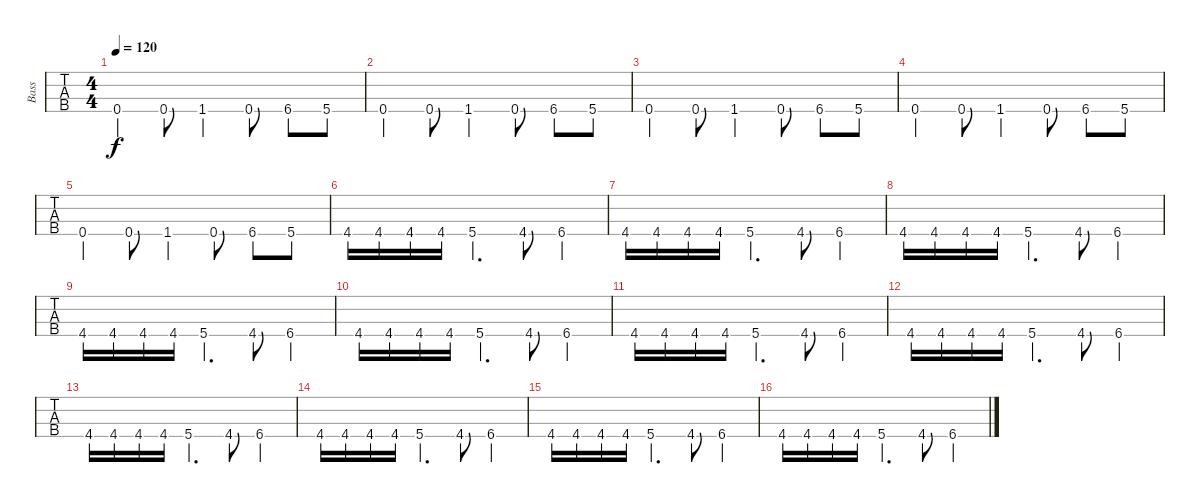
\track ("Bass" "Bass") {instrument electricbasspick}
\staff {tabs}
\tuning (F2 C2 G1 C1) {hide}
\ts (4 4)
\tempo 120
\clef f4
\ks c
0.4.4{dy f} 0.4.8 1.4.4 0.4.8 6.4.8 5.4.8 |
0.4.4 0.4.8 1.4.4 0.4.8 6.4.8 5.4.8 |
0.4.4 0.4.8 1.4.4 0.4.8 6.4.8 5.4.8 |
0.4.4 0.4.8 1.4.4 0.4.8 6.4.8 5.4.8 |
0.4.4 0.4.8 1.4.4 0.4.8 6.4.8 5.4.8 |
4.4.16 4.4.16 4.4.16 4.4.16 5.4.4{d} 4.4.8 6.4.4 |
4.4.16 4.4.16 4.4.16 4.4.16 5.4.4{d} 4.4.8 6.4.4 |
4.4.16 4.4.16 4.4.16 4.4.16 5.4.4{d} 4.4.8 6.4.4 |
4.4.16 4.4.16 4.4.16 4.4.16 5.4.4{d} 4.4.8 6.4.4 |
4.4.16 4.4.16 4.4.16 4.4.16 5.4.4{d} 4.4.8 6.4.4 |
4.4.16 4.4.16 4.4.16 4.4.16 5.4.4{d} 4.4.8 6.4.4 |
4.4.16 4.4.16 4.4.16 4.4.16 5.4.4{d} 4.4.8 6.4.4 |
4.4.16 4.4.16 4.4.16 4.4.16 5.4.4{d} 4.4.8 6.4.4 |
4.4.16 4.4.16 4.4.16 4.4.16 5.4.4{d} 4.4.8 6.4.4 |
4.4.16 4.4.16 4.4.16 4.4.16 5.4.4{d} 4.4.8 6.4.4 |
4.4.16 4.4.16 4.4.16 4.4.16 5.4.4{d} 4.4.8 6.4.4
